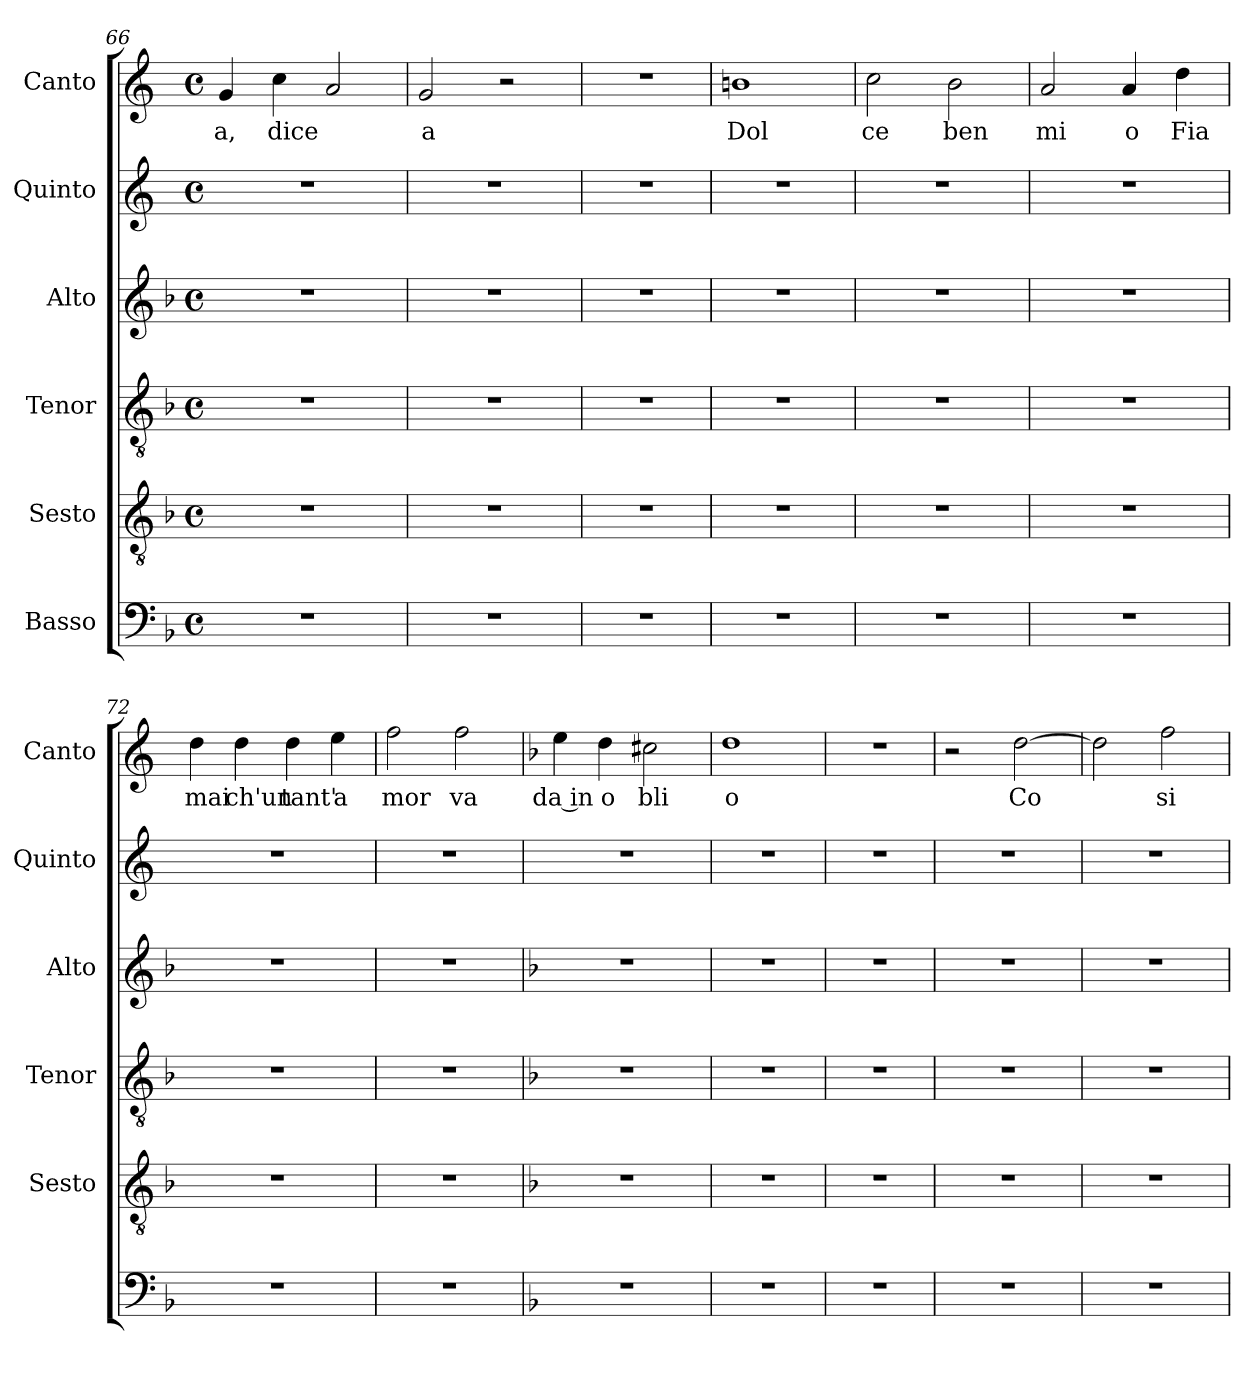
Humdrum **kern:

**kern	**kern	**kern	**kern	**kern	**kern	**text
*part6	*part5	*part4	*part3	*part2	*part1	*part1
*staff6	*staff5	*staff4	*staff3	*staff2	*staff1	*staff1
*I"Basso	*I"Sesto	*I"Tenor	*I"Alto	*I"Quinto	*I"Canto	*
*	*I'Sesto	*I'Tenor	*I'Alto	*I'Quinto	*I'Canto	*
*clefF4	*clefGv2	*clefGv2	*clefG2	*clefG2	*clefG2	*
*k[b-]	*k[b-]	*k[b-]	*k[b-]	*k[]	*k[]	*
*F:	*F:	*F:	*F:	*C:	*C:	*
*M4/4	*M4/4	*M4/4	*M4/4	*M4/4	*M4/4	*
*met(c)	*met(c)	*met(c)	*met(c)	*met(c)	*met(c)	*
=66	=66	=66	=66	=66	=66	=66
!	!	!	!	!	!	!LO:LY:b:cj
1r	1r	1r	1r	1r	4g/	a,
!	!	!	!	!	!	!LO:LY:b
.	.	.	.	.	4cc\	dice
.	.	.	.	.	2a/	.
=67	=67	=67	=67	=67	=67	=67
!	!	!	!	!	!	!LO:LY:b:cj
1r	1r	1r	1r	1r	2g/	a
.	.	.	.	.	2r	.
=68	=68	=68	=68	=68	=68	=68
1r	1r	1r	1r	1r	1r	.
=69	=69	=69	=69	=69	=69	=69
!	!	!	!	!	!	!LO:LY:b:cj
1r	1r	1r	1r	1r	1bn	Dol
=70	=70	=70	=70	=70	=70	=70
!	!	!	!	!	!	!LO:LY:b:cj
1r	1r	1r	1r	1r	2cc\	ce
!	!	!	!	!	!	!LO:LY:b:cj
.	.	.	.	.	2b\	ben
=71	=71	=71	=71	=71	=71	=71
!	!	!	!	!	!	!LO:LY:b:cj
1r	1r	1r	1r	1r	2a/	mi
!	!	!	!	!	!	!LO:LY:b:cj
.	.	.	.	.	4a/	o
!	!	!	!	!	!	!LO:LY:b:cj
.	.	.	.	.	4dd\	Fia
=72	=72	=72	=72	=72	=72	=72
!	!	!	!	!	!	!LO:LY:b:cj
1r	1r	1r	1r	1r	4dd\	mai
!	!	!	!	!	!	!LO:LY:b:cj
.	.	.	.	.	4dd\	ch'un
!	!	!	!	!	!	!LO:LY:b:cj
.	.	.	.	.	4dd\	tant'
!	!	!	!	!	!	!LO:LY:b:cj
.	.	.	.	.	4ee\	a
=73	=73	=73	=73	=73	=73	=73
!	!	!	!	!	!	!LO:LY:b:cj
1r	1r	1r	1r	1r	2ff\	mor
!	!	!	!	!	!	!LO:LY:b:cj
.	.	.	.	.	2ff\	va
!!LO:LB:g=z
=74	=74	=74	=74	=74	=74	=74
*	*	*	*	*	*k[b-]	*
*	*	*	*	*	*F:	*
!	!	!	!	!	!	!LO:LY:b:rj
1r	1r	1r	1r	1r	4ee\	da in
!	!	!	!	!	!	!LO:LY:b:cj
.	.	.	.	.	4dd\	o
!	!	!	!	!	!	!LO:LY:b:cj
.	.	.	.	.	2cc#X\	bli
=75	=75	=75	=75	=75	=75	=75
!	!	!	!	!	!	!LO:LY:b:cj
1r	1r	1r	1r	1r	1dd	o
=76	=76	=76	=76	=76	=76	=76
1r	1r	1r	1r	1r	1r	.
=77	=77	=77	=77	=77	=77	=77
1r	1r	1r	1r	1r	2r	.
!	!	!	!	!	!	!LO:LY:b
.	.	.	.	.	[>2dd\	Co
=78	=78	=78	=78	=78	=78	=78
1r	1r	1r	1r	1r	2dd\]	.
!	!	!	!	!	!	!LO:LY:b:cj
.	.	.	.	.	2ff\	si
=	=	=	=	=	=	=
*-	*-	*-	*-	*-	*-	*-
